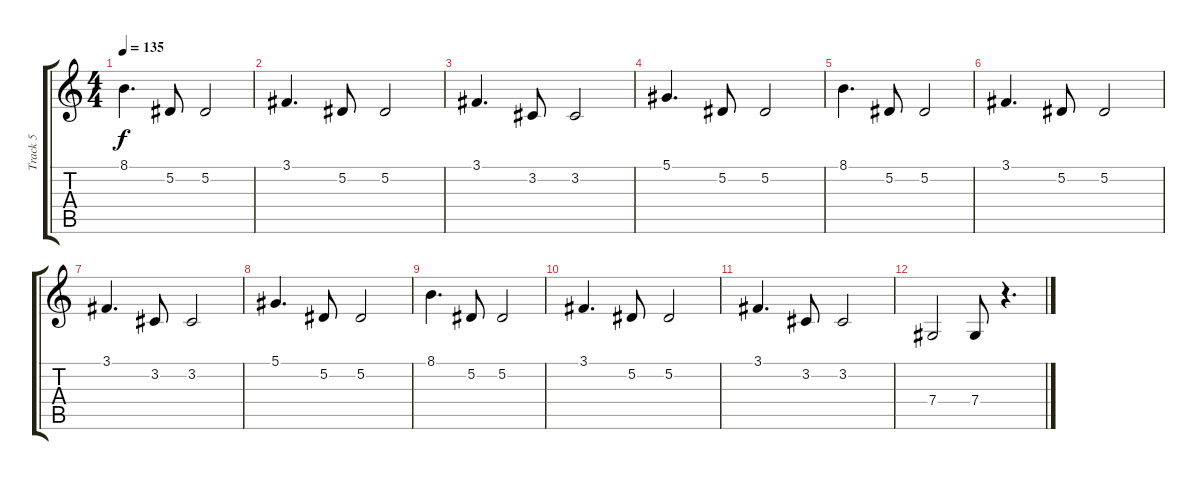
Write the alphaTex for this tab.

\track ("Track 5" "Track 5") {instrument lead1square}
\staff {score tabs}
\tuning (Eb4 Bb3 Gb3 Db3 Ab2 Db2) {hide}
\ts (4 4)
\tempo 135
\clef g2
\ks c
8.1.4{d dy f} 5.2.8 5.2.2 |
3.1.4{d} 5.2.8 5.2.2 |
3.1.4{d} 3.2.8 3.2.2 |
5.1.4{d} 5.2.8 5.2.2 |
8.1.4{d} 5.2.8 5.2.2 |
3.1.4{d} 5.2.8 5.2.2 |
3.1.4{d} 3.2.8 3.2.2 |
5.1.4{d} 5.2.8 5.2.2 |
8.1.4{d} 5.2.8 5.2.2 |
3.1.4{d} 5.2.8 5.2.2 |
3.1.4{d} 3.2.8 3.2.2 |
7.4.2 7.4.8 r.4{d}
